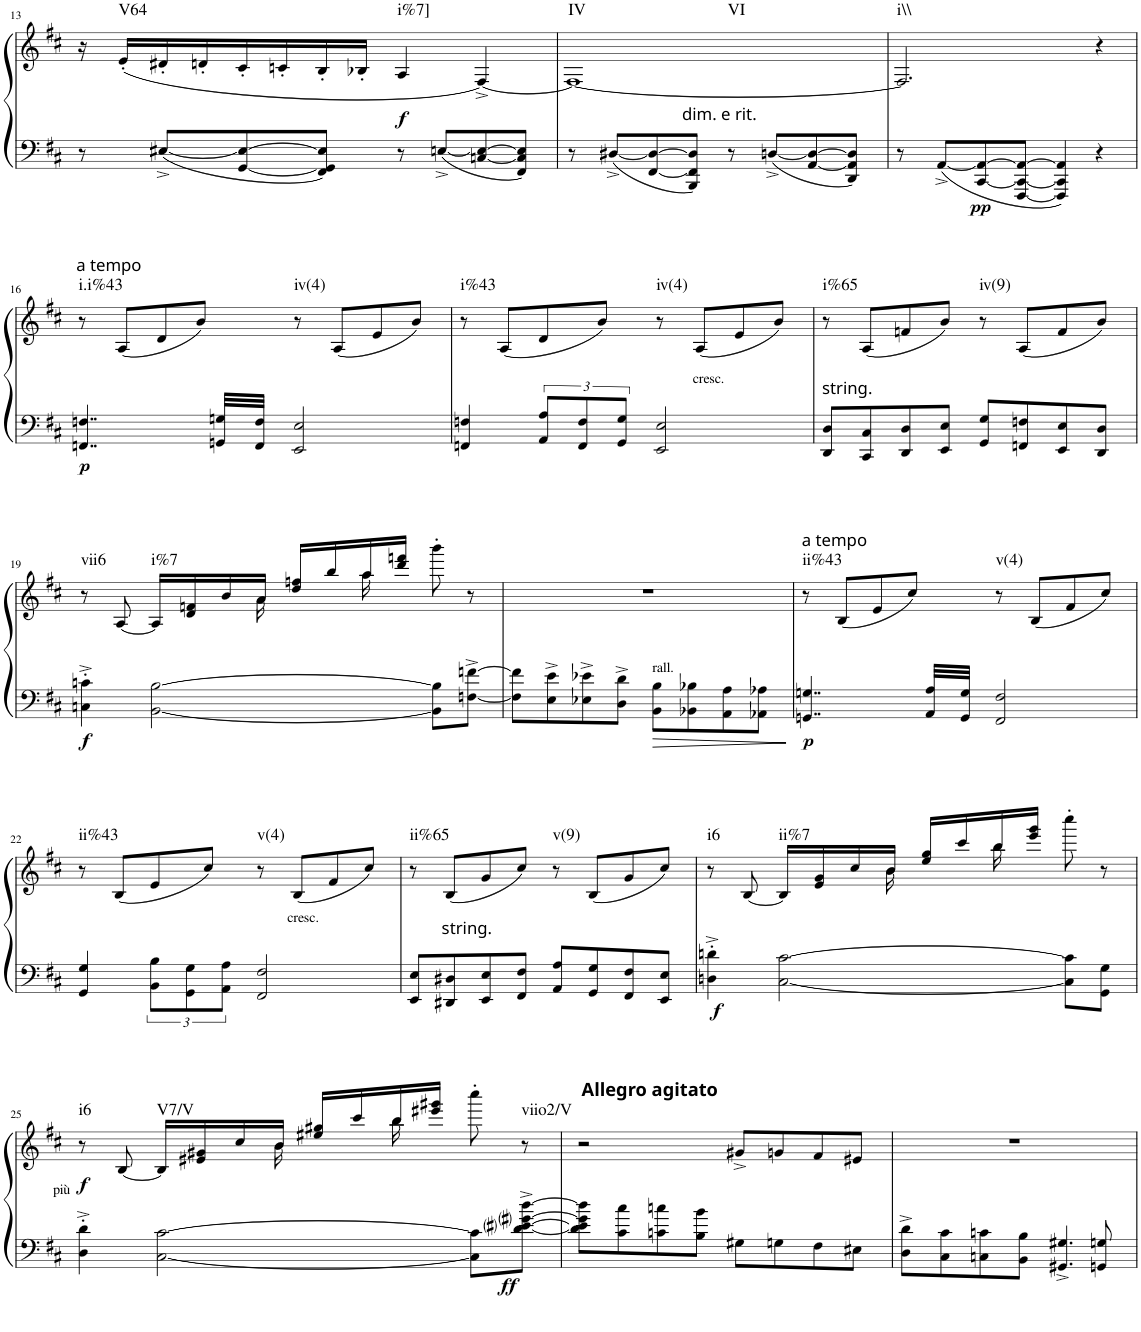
**kern	**kern	**dynam	**harte
*part1	*part1	*part1	*part1
*staff2	*staff1	*staff1/2	*
*I"Klavier	*	*	*
*I'Klav.	*	*	*
!!LO:PB:g=z
*clefF4	*clefG2	*	*
*k[f#c#]	*k[f#c#]	*	*
*D:	*D:	*	*
*M4/4	*M4/4	*	*
*met(c)	*met(c)	*	*
=13	=13	=13	=13
8r	16r	.	.
!	!	!	!LO:H:kt=V64
.	(16e'/LL	.	N
[8E#X^/L	16d#X'/	.	.
.	16dn'/	.	.
[8GG/ 8E#/_	16c#'/	.	.
.	16cn'/	.	.
8FF#/ 8GG/] 8E#/]J	16B'/	.	.
.	16B-X'/JJ	.	.
!	!	!LO:DY:b	!LO:H:kt=i%7]
8r	4A/	f	N
[8En^/L	.	.	.
[8Cn/ 8E/_	[4F#^/)	.	.
8FF#/ 8C/] 8E/]J	.	.	.
=14	=14	=14	=14
!	!	!	!LO:H:n=1:kt=IV
!	!	!	!LO:H:n=2:kt=VI
8r	1F#_	.	N N
[8D#X^/L	.	.	.
[8FF#/ 8D#/_	.	.	.
!LO:TX:a:t=dim. e rit.	!	!	!
8BBB/ 8FF#/] 8D#/]J	.	.	.
8r	.	.	.
[8Dn^/L	.	.	.
[8AA/ 8D/_	.	.	.
8DD/ 8AA/] 8D/]J	.	.	.
=15	=15	=15	=15
!	!	!	!LO:H:kt=i\\
8r	2.F#/]	.	N
[8AA^/L	.	.	.
!	!	!LO:DY:b=2	!
[8CC#/ 8AA/_	.	pp	.
[8FFF#/ 8CC#/_ 8AA/_J	.	.	.
4FFF#/] 4CC#/] 4AA/]	.	.	.
4r	4r	.	.
!!LO:LB:g=z
=16	=16	=16	=16
!	!LO:TX:a:t=a tempo	!	!
!	!	!LO:DY:b=2	!LO:H:kt=i.i%43
4..FFn/ 4..Fn/	8r	p	N
.	(8A/L	.	.
.	8d/	.	.
.	8b/J)	.	.
32GGn/ 32Gn/LLL	.	.	.
32FF/ 32F/JJJ	.	.	.
!	!	!	!LO:H:kt=iv(4)
2EE/ 2E/	8r	.	N
.	(8A/L	.	.
.	8e/	.	.
.	8b/J)	.	.
=17	=17	=17	=17
!	!	!	!LO:H:kt=i%43
4FFn/ 4Fn/	8r	.	N
.	(8A/L	.	.
12AA/ 12A/L	8d/	.	.
12FF/ 12F/	.	.	.
.	8b/J)	.	.
12GG/ 12G/J	.	.	.
!	!	!	!LO:H:kt=iv(4)
2EE/ 2E/	8r	.	N
!	!LO:TX:b:t=cresc.	!	!
.	(8A/L	.	.
.	8e/	.	.
.	8b/J)	.	.
=18	=18	=18	=18
!LO:TX:a:t=string.	!	!	!LO:H:kt=i%65
8DD/ 8D/L	8r	.	N
8CC#/ 8C#/	(8A/L	.	.
8DD/ 8D/	8fn/	.	.
8EE/ 8E/J	8b/J)	.	.
!	!	!	!LO:H:kt=iv(9)
8GG/ 8G/L	8r	.	N
8FFn/ 8Fn/	(8A/L	.	.
8EE/ 8E/	8f/	.	.
8DD/ 8D/J	8b/J)	.	.
!!LO:LB:g=z
=19	=19	=19	=19
*	*^	*	*
!	!	!	!LO:DY:b=2	!LO:H:kt=vii6
4Cn\'^ 4cn\'^	8r	4ryy	f	N
.	[8A/	.	.	.
!	!	!	!	!LO:H:kt=i%7
[2BB\ [2B\	16A/LL]	8ryy	.	N
.	16d/ 16fn/	.	.	.
.	16b/	16ryy	.	.
.	16a/JJ	16a\	.	.
.	16dd/ 16ffn/LL	8ryy	.	.
.	16bb/	.	.	.
.	16aa/	16aa\	.	.
.	16ddd/ 16fffn/JJ	16ryy	.	.
8BB\] 8B\]L	8bbb'>\	4ryy	.	.
[8Fn\^ [8fn\^J	8r	.	.	.
*	*v	*v	*	*
=20	=20	=20	=20
8F\] 8f\]L	1r	.	.
8E\^ 8e\^	.	.	.
8E-X\^ 8e-X\^	.	.	.
8D\^ 8d\^J	.	.	.
!LO:TX:a:t=rall.	!	!	!
8BB\ 8B\L	.	.	.
8BB-X\ 8B-X\	.	.	.
8AA\ 8A\	.	.	.
8AA-X\ 8A-X\J	.	.	.
=21	=21	=21	=21
!	!LO:TX:a:t=a tempo	!	!
!	!	!LO:DY:b=2	!LO:H:kt=ii%43
4..GGn/ 4..Gn/	8r	p	N
.	(8B/L	.	.
.	8e/	.	.
.	8cc#/J)	.	.
32AA/ 32A/LLL	.	.	.
32GG/ 32G/JJJ	.	.	.
!	!	!	!LO:H:kt=v(4)
2FF#/ 2F#/	8r	.	N
.	(8B/L	.	.
.	8f#/	.	.
.	8cc#/J)	.	.
!!LO:LB:g=z
=22	=22	=22	=22
!	!	!	!LO:H:kt=ii%43
4GG/ 4G/	8r	.	N
.	(8B/L	.	.
12BB\ 12B\L	8e/	.	.
12GG\ 12G\	.	.	.
.	8cc#/J)	.	.
12AA\ 12A\J	.	.	.
!	!	!	!LO:H:kt=v(4)
2FF#/ 2F#/	8r	.	N
!	!LO:TX:b:t=cresc.	!	!
.	(8B/L	.	.
.	8f#/	.	.
.	8cc#/J)	.	.
=23	=23	=23	=23
!	!	!	!LO:H:kt=ii%65
8EE/ 8E/L	8r	.	N
!LO:TX:a:t=string.	!	!	!
8DD#X/ 8D#X/	(8B/L	.	.
8EE/ 8E/	8g/	.	.
8FF#/ 8F#/J	8cc#/J)	.	.
!	!	!	!LO:H:kt=v(9)
8AA/ 8A/L	8r	.	N
8GG/ 8G/	(8B/L	.	.
8FF#/ 8F#/	8g/	.	.
8EE/ 8E/J	8cc#/J)	.	.
=24	=24	=24	=24
*	*^	*	*
!	!	!	!LO:DY:b=2	!LO:H:kt=i6
4Dn\'^ 4dn\'^	8r	4ryy	f	N
.	[8B/	.	.	.
!	!	!	!	!LO:H:kt=ii%7
[2C#\ [2c#\	16B/LL]	8ryy	.	N
.	16e/ 16g/	.	.	.
.	16cc#/	16ryy	.	.
.	16b/JJ	16b\	.	.
.	16ee/ 16gg/LL	8ryy	.	.
.	16ccc#/	.	.	.
.	16bb/	16bb\	.	.
.	16eee/ 16ggg/JJ	16ryy	.	.
8C#\] 8c#\]L	8cccc#'>\	4ryy	.	.
8GG\ 8G\J	8r	.	.	.
!!LO:LB:g=z	!!
=25	=25	=25	=25	=25
!	!LO:TX:b:t=più	!	!	!
!	!	!	!LO:DY:b	!LO:H:kt=i6
4D\'^ 4d\'^	8r	4ryy	f	N
.	[8B/	.	.	.
!	!	!	!	!LO:H:kt=V7/V
[2C#\ [2c#\	16B/LL]	8ryy	.	N
.	16e#X/ 16g#X/	.	.	.
.	16cc#/	16ryy	.	.
.	16b/JJ	16b\	.	.
.	16ee#X/ 16gg#X/LL	8ryy	.	.
.	16ccc#/	.	.	.
.	16bb/	16bb\	.	.
.	16eee#X/ 16ggg#X/JJ	16ryy	.	.
8C#\] 8c#\]L	8cccc#'>\	4ryy	.	.
!	!	!	!LO:DY:b=2	!LO:H:kt=viio2/V
[8d\^ [8e#i\^ [8g#i\^ [8dd\^J	8r	.	ff	N
=26	=26	=26	=26	=26
!	!LO:TX:a:B:t=Allegro agitato	!	!	!
8d\] 8e#\] 8g#\] 8dd\]L	2r	2ryy	.	.
8c#\ 8cc#\	.	.	.	.
8cn\ 8ccn\	.	.	.	.
8B\ 8b\J	.	.	.	.
8G#X\L	8g#X^/L	2ryy	.	.
8Gn\	8gn/	.	.	.
8F#\	8f#/	.	.	.
8E#X\J	8e#X/J	.	.	.
*	*v	*v	*	*
=27	=27	=27	=27
8D\^ 8d\^L	1r	.	.
8C#\ 8c#\	.	.	.
8Cn\ 8cn\	.	.	.
8BB\ 8B\J	.	.	.
4.GG#X/^ 4.G#X/^	.	.	.
8GGn/ 8Gn/	.	.	.
=	=	=	=
*-	*-	*-	*-
